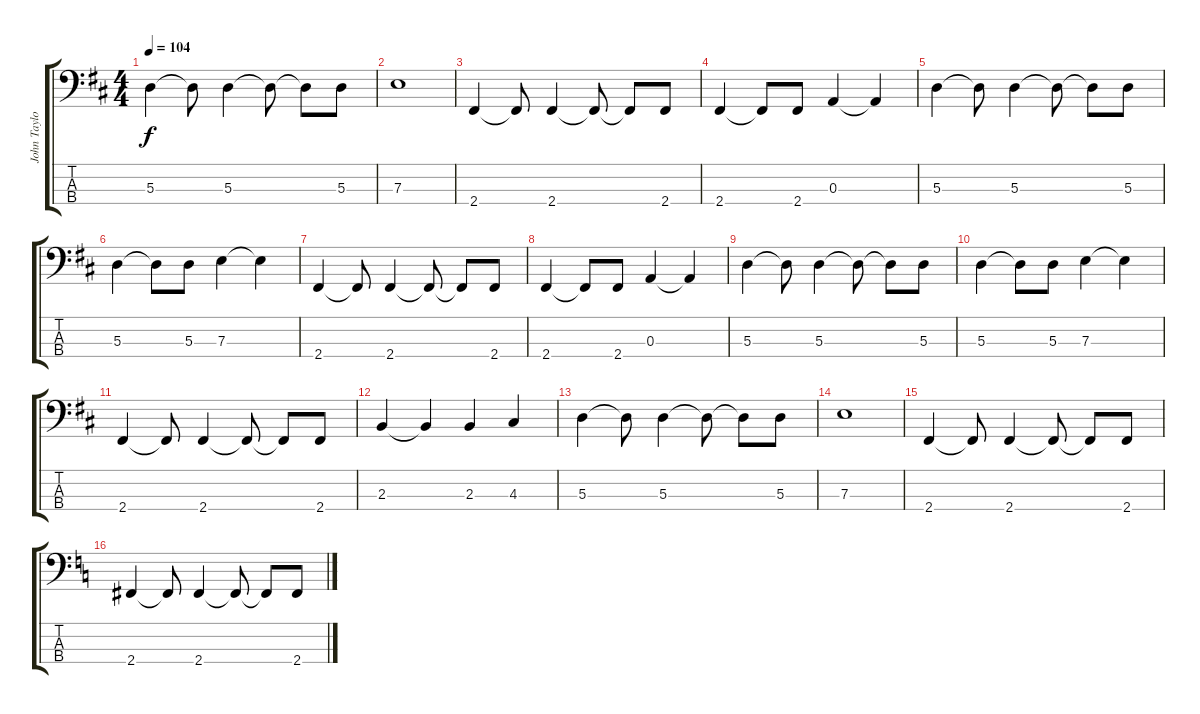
\track ("John Taylor" "John Taylo") {instrument electricbassfinger}
\staff {score tabs}
\tuning (G2 D2 A1 E1) {hide}
\ts (4 4)
\tempo 104
\clef f4
\ks d
5.3.4{dy f} 5.3{t}.8 5.3.4 5.3{t}.8 5.3{t}.8 5.3.8 |
7.3.1 |
2.4.4 2.4{t}.8 2.4.4 2.4{t}.8 2.4{t}.8 2.4.8 |
2.4.4 2.4{t}.8 2.4.8 0.3.4 0.3{t}.4 |
5.3.4 5.3{t}.8 5.3.4 5.3{t}.8 5.3{t}.8 5.3.8 |
5.3.4 5.3{t}.8 5.3.8 7.3.4 7.3{t}.4 |
2.4.4 2.4{t}.8 2.4.4 2.4{t}.8 2.4{t}.8 2.4.8 |
2.4.4 2.4{t}.8 2.4.8 0.3.4 0.3{t}.4 |
5.3.4 5.3{t}.8 5.3.4 5.3{t}.8 5.3{t}.8 5.3.8 |
5.3.4 5.3{t}.8 5.3.8 7.3.4 7.3{t}.4 |
2.4.4 2.4{t}.8 2.4.4 2.4{t}.8 2.4{t}.8 2.4.8 |
2.3.4 2.3{t}.4 2.3.4 4.3.4 |
5.3.4 5.3{t}.8 5.3.4 5.3{t}.8 5.3{t}.8 5.3.8 |
7.3.1 |
2.4.4 2.4{t}.8 2.4.4 2.4{t}.8 2.4{t}.8 2.4.8 |
\ks c
2.4.4 2.4{t}.8 2.4.4 2.4{t}.8 2.4{t}.8 2.4.8
